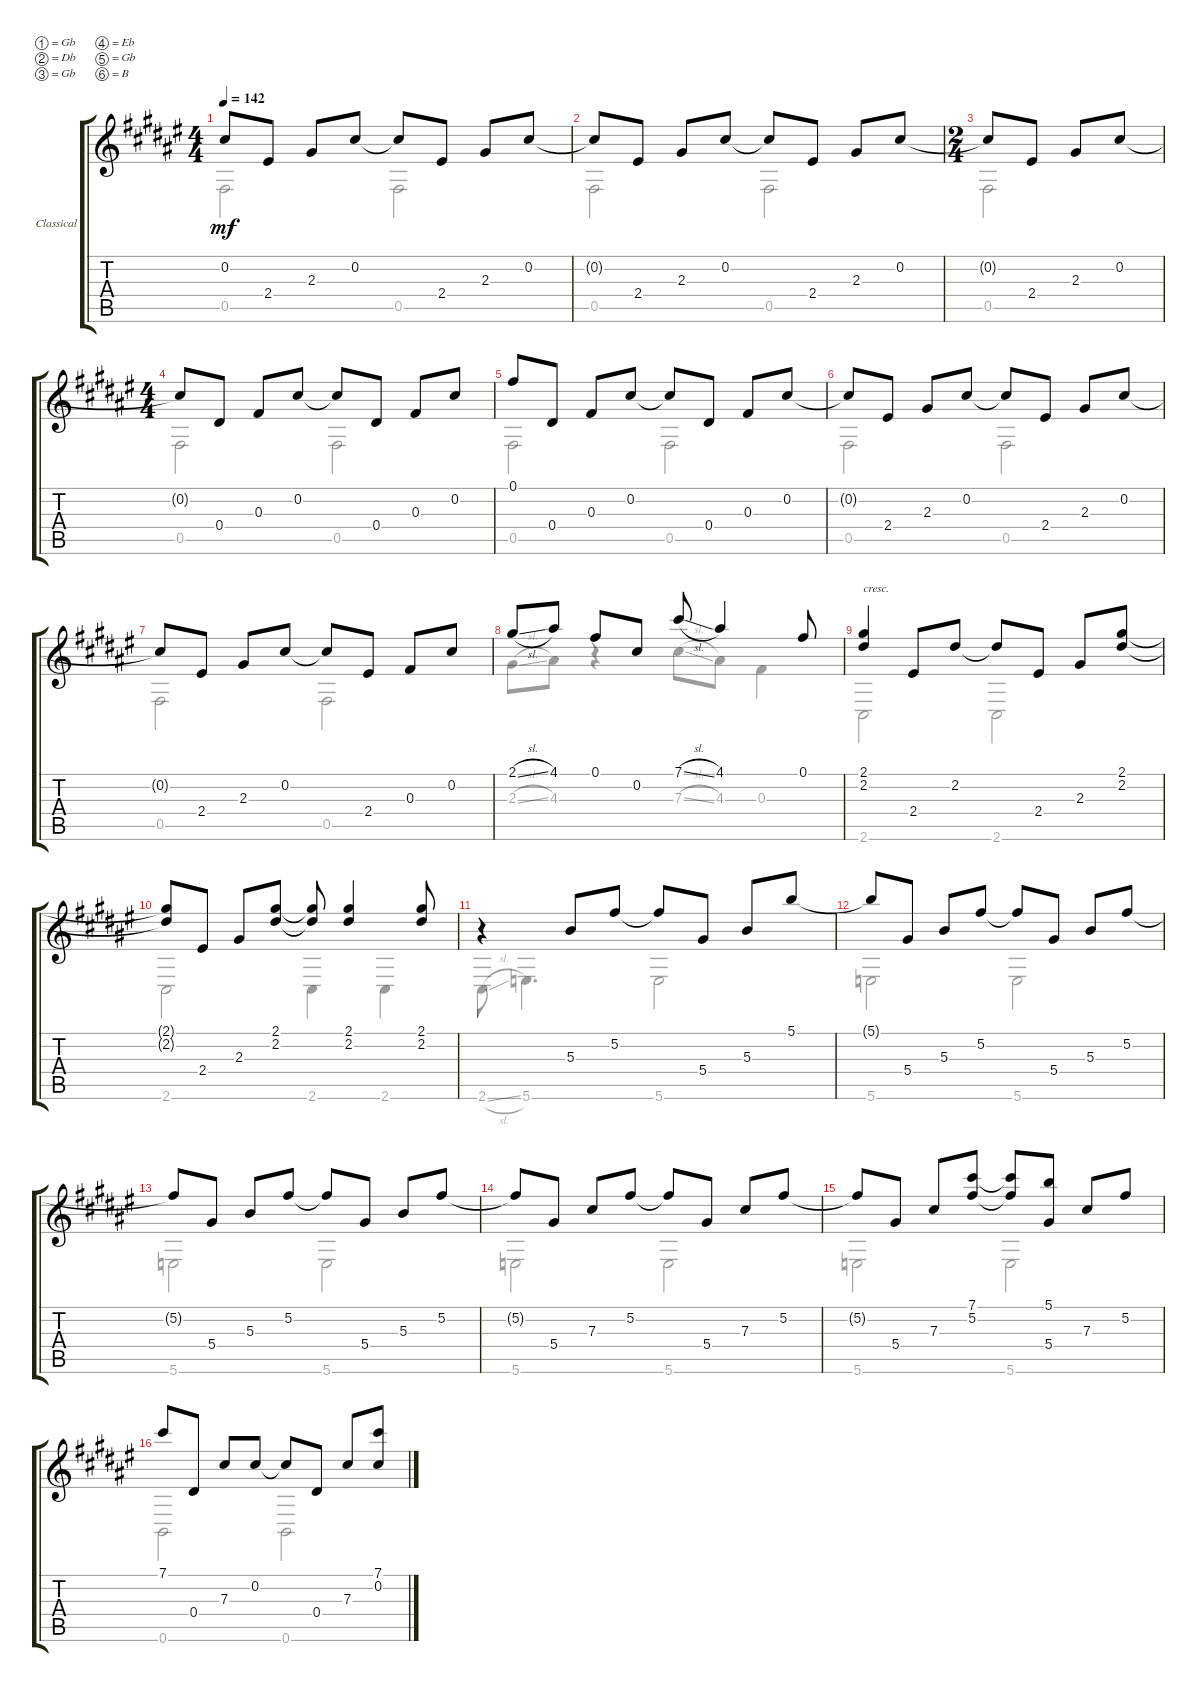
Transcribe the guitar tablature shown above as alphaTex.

\defaultSystemsLayout 4
\bracketExtendMode groupsimilarinstruments
\firstSystemTrackNameOrientation horizontal
\otherSystemsTrackNameOrientation horizontal
\track ("Classical Guitar" "Classical ") {instrument acousticguitarsteel}
\staff {score tabs}
\tuning (Gb4 Db4 Gb3 Eb3 Gb2 B1)
\voice
\ts (4 4)
\tempo 142
\clef g2
\ks f#
0.2{t}.8{dy mf} 2.4.8 2.3.8 0.2.8 0.2{t}.8 2.4.8 2.3.8 0.2.8 |
0.2{t}.8 2.4.8 2.3.8 0.2.8 0.2{t}.8 2.4.8 2.3.8 0.2.8 |
\ts (2 4)
0.2{t}.8 2.4.8 2.3.8 0.2.8 |
\ts (4 4)
0.2{t}.8 0.4.8 0.3.8 0.2.8 0.2{t}.8 0.4.8 0.3.8 0.2.8 |
0.1.8 0.4.8 0.3.8 0.2.8 0.2{t}.8 0.4.8 0.3.8 0.2.8 |
0.2{t}.8 2.4.8 2.3.8 0.2.8 0.2{t}.8 2.4.8 2.3.8 0.2.8 |
0.2{t}.8 2.4.8 2.3.8 0.2.8 0.2{t}.8 2.4.8 0.3.8 0.2.8 |
2.1{sl}.8 4.1.8 0.1.8 0.2.8 7.1{sl}.8 4.1.4 0.1.8 |
(2.1 2.2).4{txt "cresc."} 2.4.8 2.2.8 2.2{t}.8 2.4.8 2.3.8 (2.1 2.2).8 |
(2.2{t} 2.1{t}).8 2.4.8 2.3.8 (2.1 2.2).8 (2.2{t} 2.1{t}).8 (2.1 2.2).4 (2.2 2.1).8 |
r.4 5.3.8 5.2.8 5.2{t}.8 5.4.8 5.3.8 5.1.8 |
5.1{t}.8 5.4.8 5.3.8 5.2.8 5.2{t}.8 5.4.8 5.3.8 5.2.8 |
5.2{t}.8 5.4.8 5.3.8 5.2.8 5.2{t}.8 5.4.8 5.3.8 5.2.8 |
5.2{t}.8 5.4.8 7.3.8 5.2.8 5.2{t}.8 5.4.8 7.3.8 5.2.8 |
5.2{t}.8 5.4.8 7.3.8 (5.2 7.1).8 (7.1{t} 5.2{t}).8 (5.1 5.4).8 7.3.8 5.2.8 |
7.1.8 0.4.8 7.3.8 0.2.8 0.2{t}.8 0.4.8 7.3.8 (7.1 0.2).8
\voice
\clef g2
\ottava regular
\simile none
\ks f#
0.5.2{dy mf} 0.5.2 |
0.5.2 0.5.2 |
0.5.2 |
0.5.2 0.5.2 |
0.5.2 0.5.2 |
0.5.2 0.5.2 |
0.5.2 0.5.2 |
2.3{sl}.8 4.3.8 r.4 7.3{sl}.8 4.3.8 0.3.4 |
2.6.2 2.6.2 |
2.6.2 2.6.4 2.6.4 |
2.6{sl}.8 5.6.4{d} 5.6.2 |
5.6.2 5.6.2 |
5.6.2 5.6.2 |
5.6.2 5.6.2 |
5.6.2 5.6.2 |
0.6.2 0.6.2
